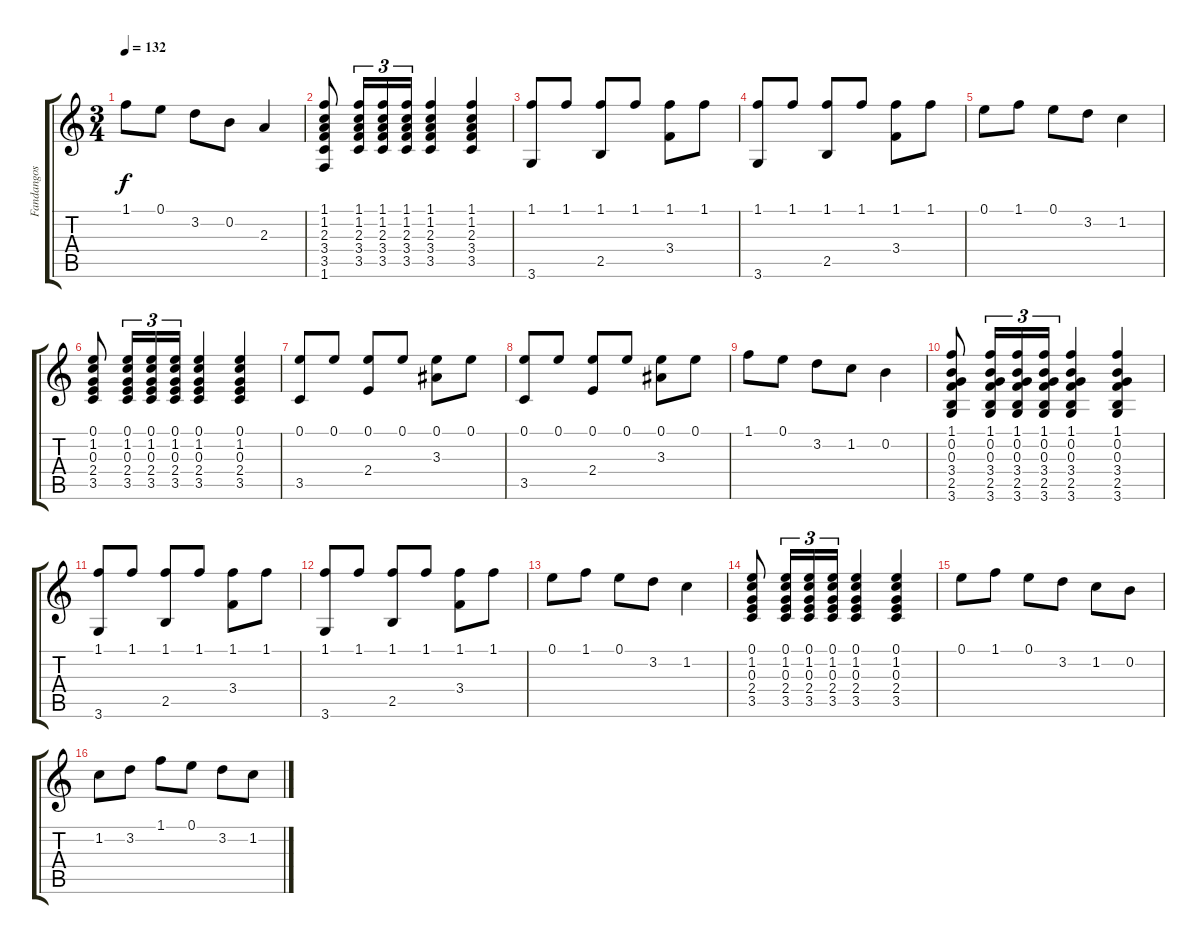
\track ("Fandangos     " "Fandangos ") {instrument acousticguitarnylon}
\staff {score tabs}
\tuning (E4 B3 G3 D3 A2 E2) {hide}
\ts (3 4)
\tempo 132
\clef g2
\ks c
1.1.8{dy f} 0.1.8 3.2.8 0.2.8 2.3.4 |
(1.1 1.2 2.3 3.4 3.5 1.6).8 (1.1 1.2 2.3 3.4 3.5).16{tu (3 2)} (1.1 1.2 2.3 3.4 3.5).16{tu (3 2)} (1.1 1.2 2.3 3.4 3.5).16{tu (3 2)} (1.1 1.2 2.3 3.4 3.5).4 (1.1 1.2 2.3 3.4 3.5).4 |
(1.1 3.6).8 1.1.8 (1.1 2.5).8 1.1.8 (1.1 3.4).8 1.1.8 |
(1.1 3.6).8 1.1.8 (1.1 2.5).8 1.1.8 (1.1 3.4).8 1.1.8 |
0.1.8 1.1.8 0.1.8 3.2.8 1.2.4 |
(0.1 1.2 0.3 2.4 3.5).8 (0.1 1.2 0.3 2.4 3.5).16{tu (3 2)} (0.1 1.2 0.3 2.4 3.5).16{tu (3 2)} (0.1 1.2 0.3 2.4 3.5).16{tu (3 2)} (0.1 1.2 0.3 2.4 3.5).4 (0.1 1.2 0.3 2.4 3.5).4 |
(0.1 3.5).8 0.1.8 (0.1 2.4).8 0.1.8 (0.1 3.3).8 0.1.8 |
(0.1 3.5).8 0.1.8 (0.1 2.4).8 0.1.8 (0.1 3.3).8 0.1.8 |
1.1.8 0.1.8 3.2.8 1.2.8 0.2.4 |
(1.1 0.2 0.3 3.4 2.5 3.6).8 (1.1 0.2 0.3 3.4 2.5 3.6).16{tu (3 2)} (1.1 0.2 0.3 3.4 2.5 3.6).16{tu (3 2)} (1.1 0.2 0.3 3.4 2.5 3.6).16{tu (3 2)} (1.1 0.2 0.3 3.4 2.5 3.6).4 (1.1 0.2 0.3 3.4 2.5 3.6).4 |
(1.1 3.6).8 1.1.8 (1.1 2.5).8 1.1.8 (1.1 3.4).8 1.1.8 |
(1.1 3.6).8 1.1.8 (1.1 2.5).8 1.1.8 (1.1 3.4).8 1.1.8 |
0.1.8 1.1.8 0.1.8 3.2.8 1.2.4 |
(0.1 1.2 0.3 2.4 3.5).8 (0.1 1.2 0.3 2.4 3.5).16{tu (3 2)} (0.1 1.2 0.3 2.4 3.5).16{tu (3 2)} (0.1 1.2 0.3 2.4 3.5).16{tu (3 2)} (0.1 1.2 0.3 2.4 3.5).4 (0.1 1.2 0.3 2.4 3.5).4 |
0.1.8 1.1.8 0.1.8 3.2.8 1.2.8 0.2.8 |
1.2.8 3.2.8 1.1.8 0.1.8 3.2.8 1.2.8
